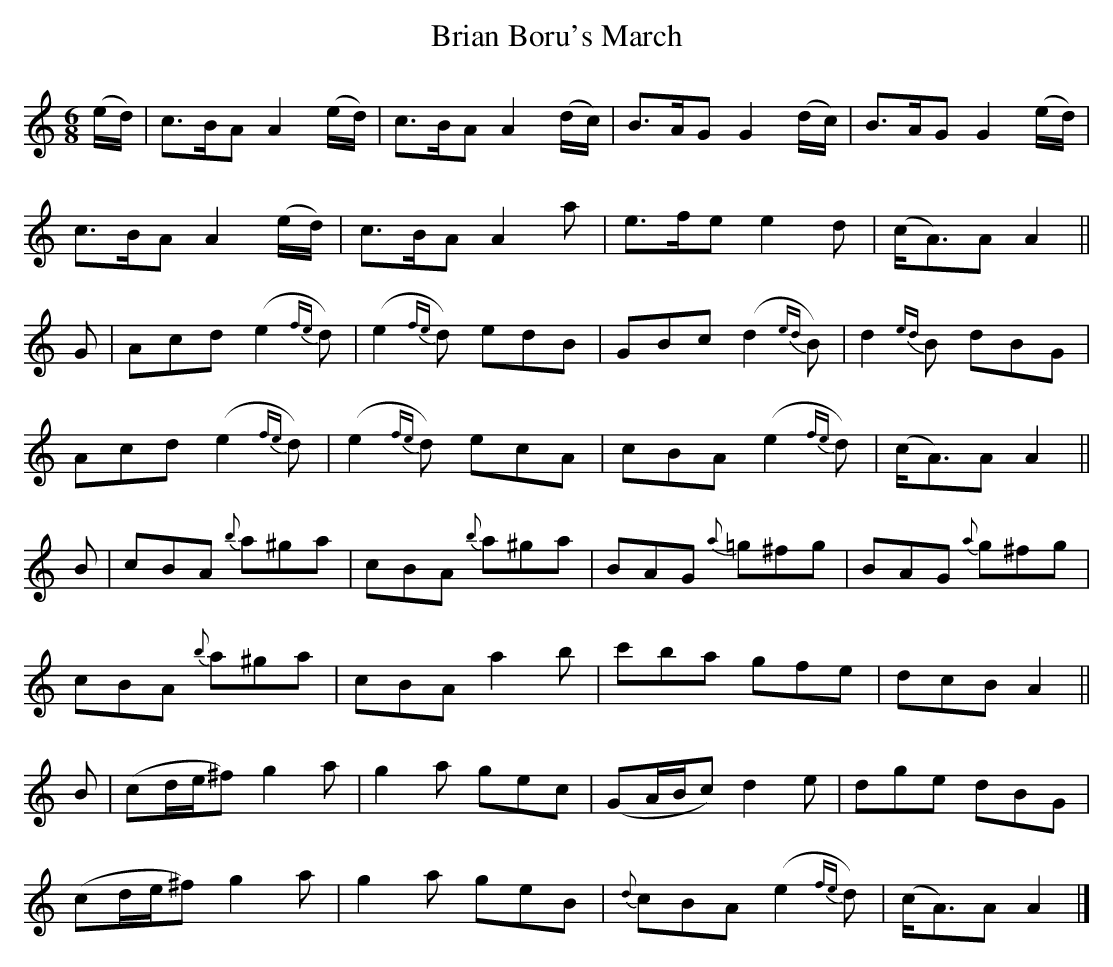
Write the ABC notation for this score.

X:1
T: Brian Boru's March
M:6/8
L:1/8
K:Am
(e/d/) | c>BA A2 (e/d/) | c>BA A2 (d/c/) | B>AG G2 (d/c/) | B>AG   G2 (e/d/) |
         c>BA A2 (e/d/) | c>BA A2  a     | e>fe e2  d     | (c<A)A A2        ||
  G    | Acd (e2 {fe}d) | (e2 {fe}d) edB | GBc (d2 {ed}B) | d2 {ed}B  dBG    |
         Acd (e2 {fe}d) | (e2 {fe}d) ecA | cBA (e2 {fe}d) | (c<A)A A2        ||
  B    | cBA  {b}a^ga   | cBA  {b}a^ga   | BAG  {a}=g^fg  | BAG    {a}g^fg   |
         cBA  {b}a^ga   | cBA  a2  b     | c'ba gfe       | dcB    A2        ||
  B    |(cd/e/^f) g2 a  | g2 a gec       | (GA/B/c) d2 e  | dge    dBG       |
        (cd/e/^f) g2 a  | g2 a geB       | {d}cBA (e2 {fe}d) | (c<A)A A2     |]
